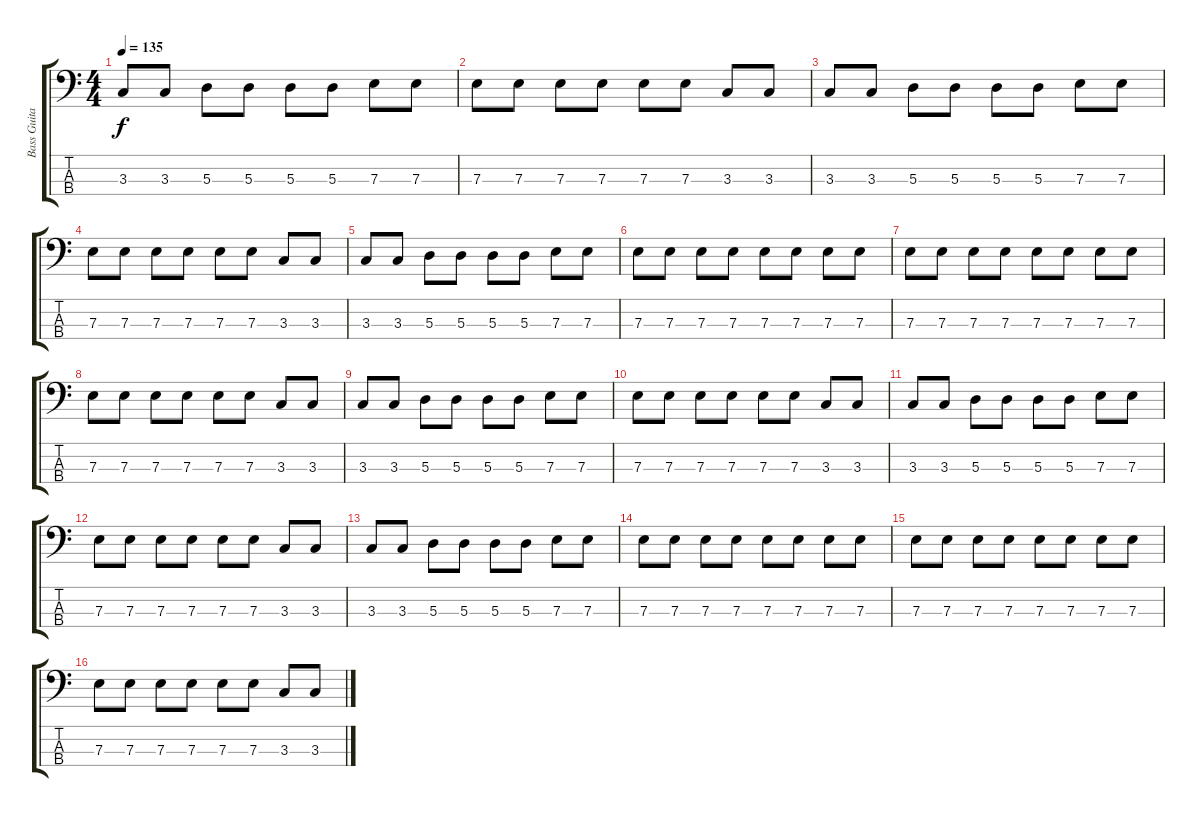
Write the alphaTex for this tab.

\track ("Bass Guitar" "Bass Guita") {instrument electricbassfinger}
\staff {score tabs}
\tuning (G2 D2 A1 E1) {hide}
\ts (4 4)
\tempo 135
\clef f4
\ks c
3.3.8{dy f} 3.3.8 5.3.8 5.3.8 5.3.8 5.3.8 7.3.8 7.3.8 |
7.3.8 7.3.8 7.3.8 7.3.8 7.3.8 7.3.8 3.3.8 3.3.8 |
3.3.8 3.3.8 5.3.8 5.3.8 5.3.8 5.3.8 7.3.8 7.3.8 |
7.3.8 7.3.8 7.3.8 7.3.8 7.3.8 7.3.8 3.3.8 3.3.8 |
3.3.8 3.3.8 5.3.8 5.3.8 5.3.8 5.3.8 7.3.8 7.3.8 |
7.3.8 7.3.8 7.3.8 7.3.8 7.3.8 7.3.8 7.3.8 7.3.8 |
7.3.8 7.3.8 7.3.8 7.3.8 7.3.8 7.3.8 7.3.8 7.3.8 |
7.3.8 7.3.8 7.3.8 7.3.8 7.3.8 7.3.8 3.3.8 3.3.8 |
3.3.8 3.3.8 5.3.8 5.3.8 5.3.8 5.3.8 7.3.8 7.3.8 |
7.3.8 7.3.8 7.3.8 7.3.8 7.3.8 7.3.8 3.3.8 3.3.8 |
3.3.8 3.3.8 5.3.8 5.3.8 5.3.8 5.3.8 7.3.8 7.3.8 |
7.3.8 7.3.8 7.3.8 7.3.8 7.3.8 7.3.8 3.3.8 3.3.8 |
3.3.8 3.3.8 5.3.8 5.3.8 5.3.8 5.3.8 7.3.8 7.3.8 |
7.3.8 7.3.8 7.3.8 7.3.8 7.3.8 7.3.8 7.3.8 7.3.8 |
7.3.8 7.3.8 7.3.8 7.3.8 7.3.8 7.3.8 7.3.8 7.3.8 |
7.3.8 7.3.8 7.3.8 7.3.8 7.3.8 7.3.8 3.3.8 3.3.8
